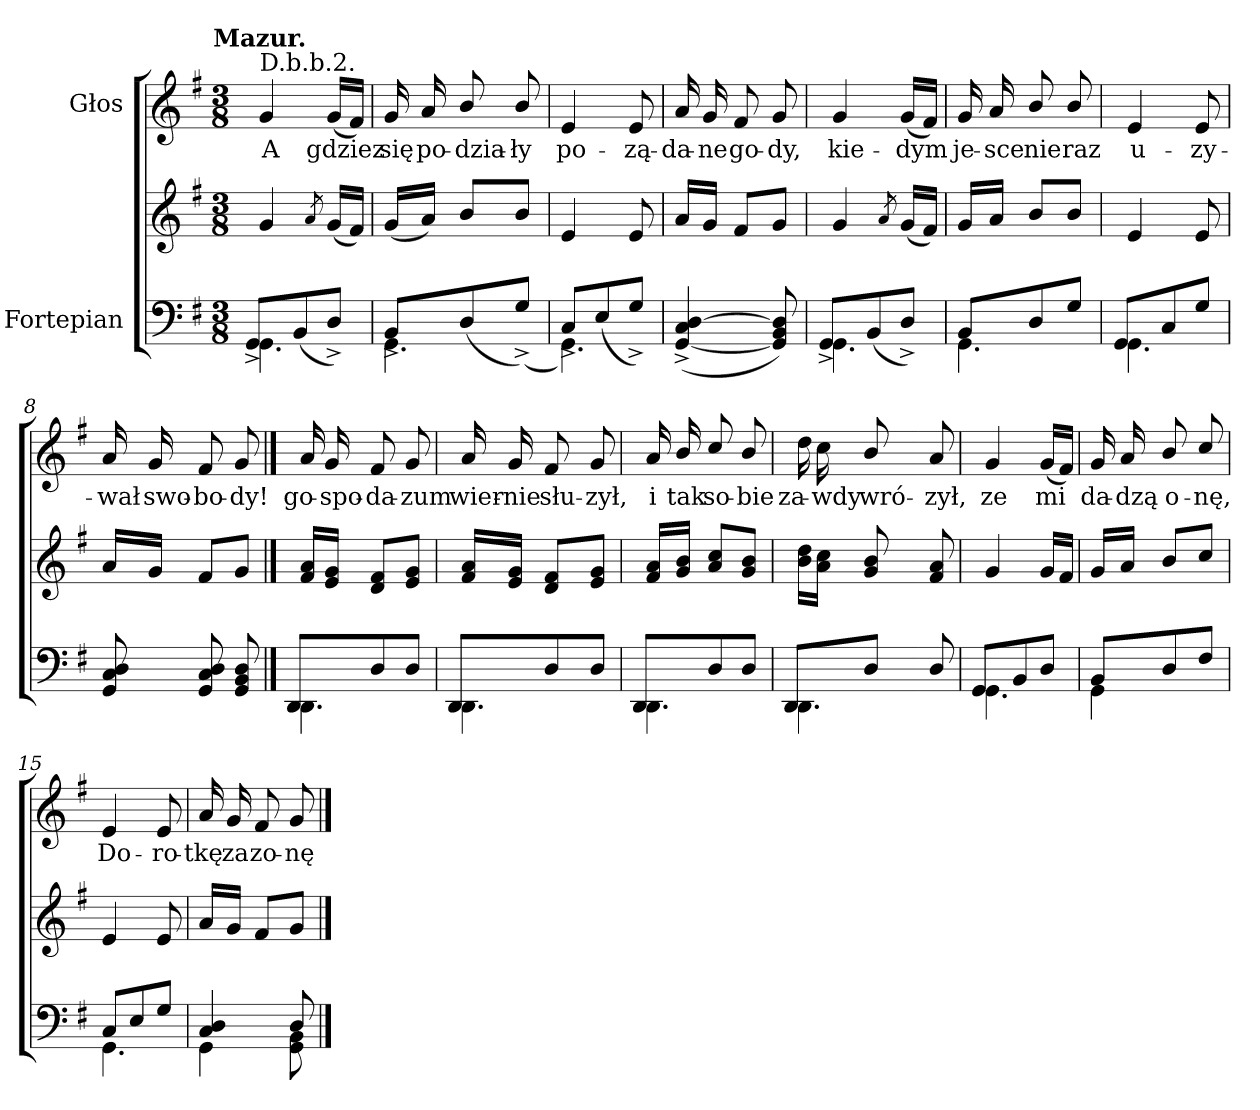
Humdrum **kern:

**kern	**kern	**kern	**text
*part2	*part2	*part1	*part1
*staff3	*staff2	*staff1	*staff1
*I"Fortepian	*	*I"Głos	*
*clefF4	*clefG2	*clefG2	*
*k[f#]	*k[f#]	*k[f#]	*
*G:	*G:	*G:	*
!!LO:TX:omd:t=Mazur.
*M3/8	*M3/8	*M3/8	*
=1	=1	=1	=1
*^	*	*	*
!	!	!	!LO:TX:a:t=D.b.b.2.	!
4.GG\	8GG^>/L	4g/	4g/	A
.	(8BB/	.	.	.
.	.	8qa/	.	.
.	8D^>/J)	(16g/LL	(16g/LL	gdziez
.	.	16f#/JJ)	16f#/JJ)	.
=2	=2	=2	=2	=2
4.GG\	8BB^>/L	(16g/LL	16g/	się
.	.	16a/JJ)	16a/	po-
.	(8D/	8b/L	8b/	-dzia-
.	(<8G^>/J)	8b/J	8b/	-ły
=3	=3	=3	=3	=3
4.GG\)	8C^>/L	4e/	4e/	po-
.	(8E/	.	.	.
.	8G^>/J)	8e/	8e/	-zą-
*v	*v	*	*	*
=4	=4	=4	=4
(<[4GG^>/ 4C^>/ [4D^>/	16a/LL	16a/	-da-
.	16g/JJ	16g/	-ne
.	8f#/L	8f#/	go-
8GG]/ 8BB/ 8D]/)	8g/J	8g/	-dy,
=5	=5	=5	=5
*^	*	*	*
4.GG\	8GG^>/L	4g/	4g/	kie-
.	(8BB/	.	.	.
.	.	8qa/	.	.
.	8D^>/J)	(16g/LL	(16g/LL	-dym
.	.	16f#/JJ)	16f#/JJ)	.
=6	=6	=6	=6	=6
4.GG\	8BB/L	16g/LL	16g/	je-
.	.	16a/JJ	16a/	-sce
.	8D/	8b/L	8b/	nie
.	8G/J	8b/J	8b/	raz
=7	=7	=7	=7	=7
4.GG\	8GG/L	4e/	4e/	u-
.	8C/	.	.	.
.	8G/J	8e/	8e/	-zy-
*v	*v	*	*	*
=8	=8	=8	=8
8GG/ 8C/ 8D/	16a/LL	16a/	-wał
.	16g/JJ	16g/	swo-
8GG/ 8C/ 8D/	8f#/L	8f#/	-bo-
8GG/ 8BB/ 8D/	8g/J	8g/	-dy!
==9	==9	==9	==9
*^	*	*	*
4.DD\	8DD/L	16f#/ 16a/LL	16a/	go-
.	.	16e/ 16g/JJ	16g/	-spo-
.	8D/	8d/ 8f#/L	8f#/	-da-
.	8D/J	8e/ 8g/J	8g/	-zum
=10	=10	=10	=10	=10
4.DD\	8DD/L	16f#/ 16a/LL	16a/	wier-
.	.	16e/ 16g/JJ	16g/	-nie
.	8D/	8d/ 8f#/L	8f#/	słu-
.	8D/J	8e/ 8g/J	8g/	-zył,
=11	=11	=11	=11	=11
4.DD\	8DD/L	16f#/ 16a/LL	16a/	i
.	.	16g/ 16b/JJ	16b/	tak
.	8D/	8a/ 8cc/L	8cc/	so-
.	8D/J	8g/ 8b/J	8b/	-bie
=12	=12	=12	=12	=12
4.DD\	8DD/L	16b\ 16dd\LL	16dd\	za-
.	.	16a\ 16cc\JJ	16cc\	-wdy
.	8D/J	8g/ 8b/	8b/	wró-
.	8ryy	8ryy	8ryy	.
*v	*v	*	*	*
=-	=-	=-	=-
8D/	8f#/ 8a/	8a/	-zył,
=13	=13	=13	=13
*^	*	*	*
4.GG\	8GG/L	4g/	4g/	ze
.	8BB/	.	.	.
.	8D/J	16g/LL	(<16g/LL	mi
.	.	16f#/JJ	16f#/JJ)	.
=14	=14	=14	=14	=14
4GG\	8BB/L	16g/LL	16g/	da-
.	.	16a/JJ	16a/	-dzą
.	8D/	8b/L	8b/	o-
8ryy	8F#/J	8cc/J	8cc/	-nę,
=15	=15	=15	=15	=15
4.GG\	8C/L	4e/	4e/	Do-
.	8E/	.	.	.
.	8G/J	8e/	8e/	-ro-
=16	=16	=16	=16	=16
4GG\	4C/ 4D/	16a/LL	16a/	-tkę
.	.	16g/JJ	16g/	za
.	.	8f#/L	8f#/	zo-
8GG\ 8BB\	8D/	8g/J	8g/	-nę
*v	*v	*	*	*
==	==	==	==
*-	*-	*-	*-
